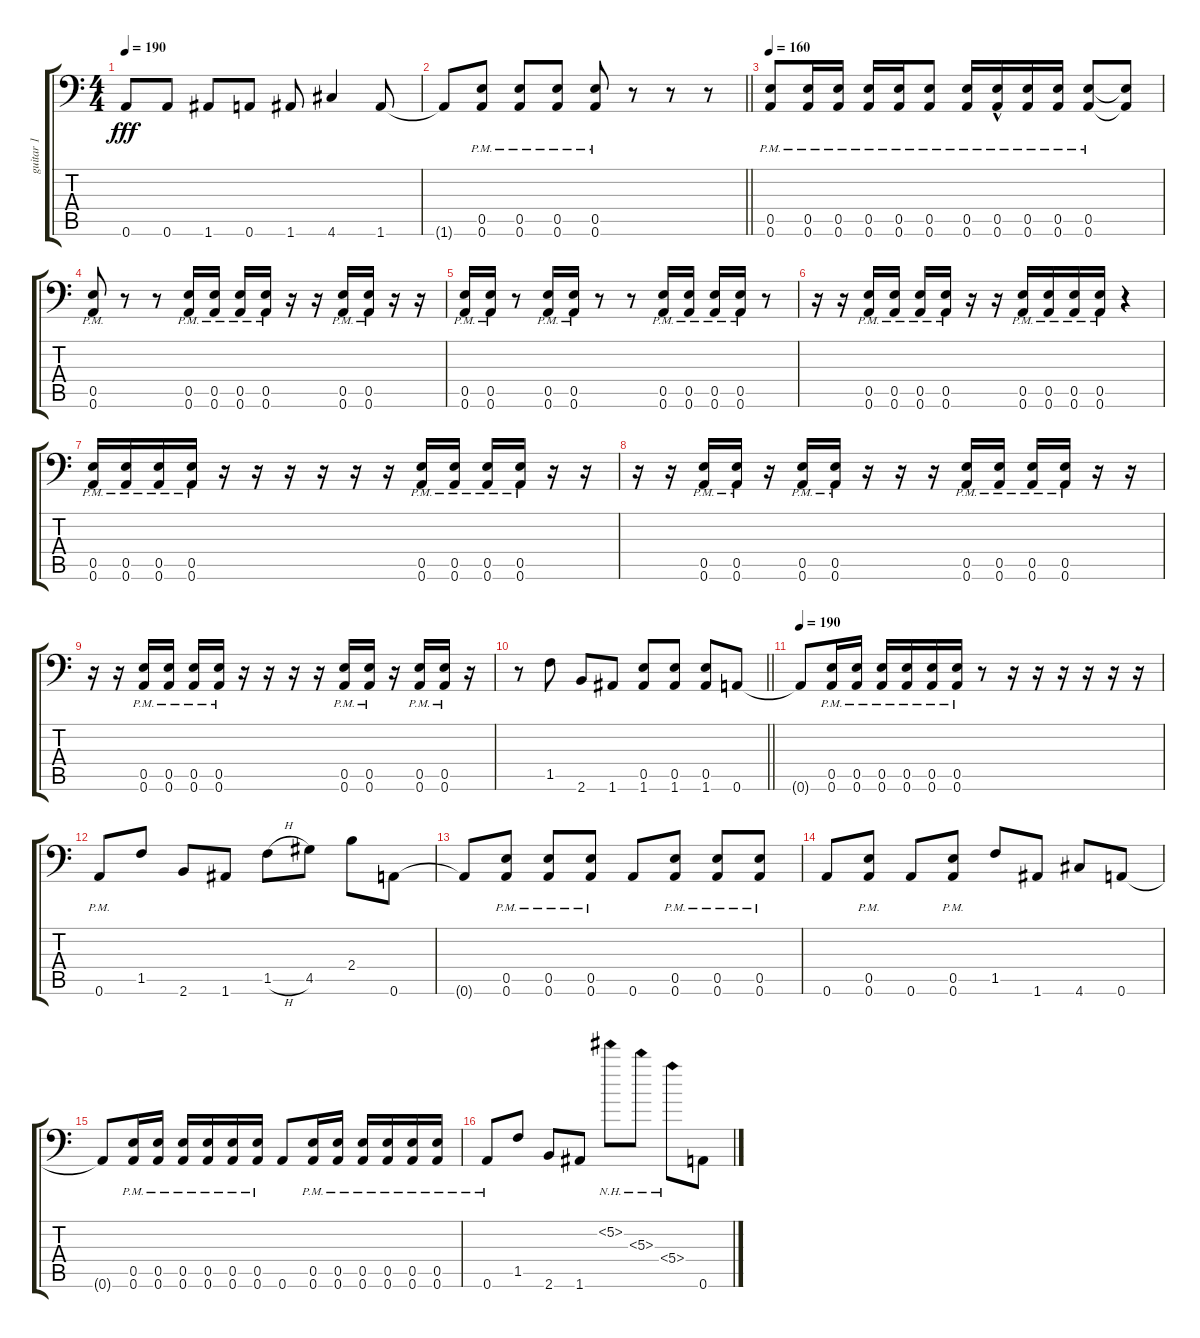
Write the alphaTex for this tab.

\track ("guitar 1" "guitar 1") {instrument distortionguitar}
\staff {score tabs}
\tuning (B3 Gb3 D3 A2 E2 A1) {hide}
\ts (4 4)
\tempo 190
\clef f4
\ks c
0.6{t}.8{dy fff} 0.6.8 1.6.8 0.6.8 1.6.8 4.6.4 1.6.8 |
\barLineRight lightlight
1.6{t}.8 (0.5{pm} 0.6{pm}).8 (0.5{pm} 0.6{pm}).8 (0.5{pm} 0.6{pm}).8 (0.5{pm} 0.6{pm}).8 r.8 r.8 r.8 |
\section ("" "")
\tempo 160
(0.5{pm} 0.6{pm}).8 (0.5{pm} 0.6{pm}).16 (0.5{pm} 0.6{pm}).16 (0.5{pm} 0.6{pm}).16 (0.5{pm} 0.6{pm}).16 (0.5{pm} 0.6{pm}).8 (0.5{pm} 0.6{pm}).16 (0.5{hac pm} 0.6{hac pm}).16 (0.5{pm} 0.6{pm}).16 (0.5{pm} 0.6{pm}).16 (0.5{pm} 0.6{pm}).8 (0.5{t} 0.6{t}).8 |
(0.5{pm} 0.6{pm}).8 r.8 r.8 (0.5{pm} 0.6{pm}).16 (0.5{pm} 0.6{pm}).16 (0.5{pm} 0.6{pm}).16 (0.5{pm} 0.6{pm}).16 r.16 r.16 (0.5{pm} 0.6{pm}).16 (0.5{pm} 0.6{pm}).16 r.16 r.16 |
(0.5{pm} 0.6{pm}).16 (0.5{pm} 0.6{pm}).16 r.8 (0.5{pm} 0.6{pm}).16 (0.5{pm} 0.6{pm}).16 r.8 r.8 (0.5{pm} 0.6{pm}).16 (0.5{pm} 0.6{pm}).16 (0.5{pm} 0.6{pm}).16 (0.5{pm} 0.6{pm}).16 r.8 |
r.16 r.16 (0.5{pm} 0.6{pm}).16 (0.5{pm} 0.6{pm}).16 (0.5{pm} 0.6{pm}).16 (0.5{pm} 0.6{pm}).16 r.16 r.16 (0.5{pm} 0.6{pm}).16 (0.5{pm} 0.6{pm}).16 (0.5{pm} 0.6{pm}).16 (0.5{pm} 0.6{pm}).16 r.4 |
(0.5{pm} 0.6{pm}).16 (0.5{pm} 0.6{pm}).16 (0.5{pm} 0.6{pm}).16 (0.5{pm} 0.6{pm}).16 r.16 r.16 r.16 r.16 r.16 r.16 (0.5{pm} 0.6{pm}).16 (0.5{pm} 0.6{pm}).16 (0.5{pm} 0.6{pm}).16 (0.5{pm} 0.6{pm}).16 r.16 r.16 |
r.16 r.16 (0.5{pm} 0.6{pm}).16 (0.5{pm} 0.6{pm}).16 r.16 (0.5{pm} 0.6{pm}).16 (0.5{pm} 0.6{pm}).16 r.16 r.16 r.16 (0.5{pm} 0.6{pm}).16 (0.5{pm} 0.6{pm}).16 (0.5{pm} 0.6{pm}).16 (0.5{pm} 0.6{pm}).16 r.16 r.16 |
r.16 r.16 (0.5{pm} 0.6{pm}).16 (0.5{pm} 0.6{pm}).16 (0.5{pm} 0.6{pm}).16 (0.5{pm} 0.6{pm}).16 r.16 r.16 r.16 r.16 (0.5{pm} 0.6{pm}).16 (0.5{pm} 0.6{pm}).16 r.16 (0.5{pm} 0.6{pm}).16 (0.5{pm} 0.6{pm}).16 r.16 |
\barLineRight lightlight
r.8 1.5.8 2.6.8 1.6.8 (0.5 1.6).8 (0.5 1.6).8 (0.5 1.6).8 0.6.8 |
\section ("" "")
\tempo 190
0.6{t}.8 (0.5{pm} 0.6{pm}).16 (0.5{pm} 0.6{pm}).16 (0.5{pm} 0.6{pm}).16 (0.5{pm} 0.6{pm}).16 (0.5{pm} 0.6{pm}).16 (0.5{pm} 0.6{pm}).16 r.8 r.16 r.16 r.16 r.16 r.16 r.16 |
0.6{pm}.8 1.5.8 2.6.8 1.6.8 1.5{h}.8 4.5.8 2.4.8 0.6.8 |
0.6{t}.8 (0.5{pm} 0.6{pm}).8 (0.5{pm} 0.6{pm}).8 (0.5{pm} 0.6{pm}).8 0.6.8 (0.5{pm} 0.6{pm}).8 (0.5{pm} 0.6{pm}).8 (0.5{pm} 0.6{pm}).8 |
0.6.8 (0.5{pm} 0.6{pm}).8 0.6.8 (0.5{pm} 0.6{pm}).8 1.5.8 1.6.8 4.6.8 0.6.8 |
0.6{t}.8 (0.5{pm} 0.6{pm}).16 (0.5{pm} 0.6{pm}).16 (0.5{pm} 0.6{pm}).16 (0.5{pm} 0.6{pm}).16 (0.5{pm} 0.6{pm}).16 (0.5{pm} 0.6{pm}).16 0.6.8 (0.5{pm} 0.6{pm}).16 (0.5{pm} 0.6{pm}).16 (0.5{pm} 0.6{pm}).16 (0.5{pm} 0.6{pm}).16 (0.5{pm} 0.6{pm}).16 (0.5{pm} 0.6{pm}).16 |
0.6{pm}.8 1.5.8 2.6.8 1.6.8 5.2{nh}.8 5.3{nh}.8 5.4{nh}.8 0.6.8
